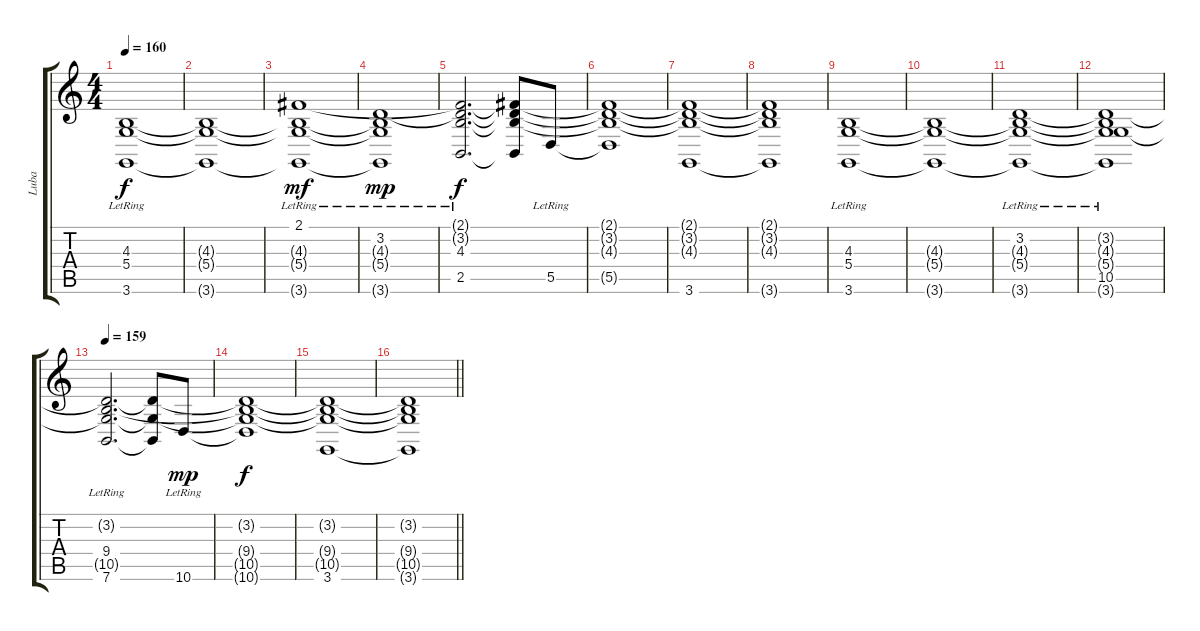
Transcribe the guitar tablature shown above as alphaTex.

\track ("Luba" "Luba") {instrument synthstrings1}
\staff {score tabs}
\tuning (E4 B3 G3 D3 A2 E2) {hide}
\ts (4 4)
\section ("" "")
\tempo 160
\clef g2
\ks c
(4.3{lr} 5.4{lr} 3.6{lr}).1{dy f} |
(4.3{t} 5.4{t} 3.6{t}).1 |
(2.1{lr} 4.3{t} 5.4{t} 3.6{t}).1{dy mf} |
(3.2{lr} 4.3{t} 5.4{t} 3.6{t}).1{dy mp} |
(2.1{t} 3.2{t} 4.3{lr} 2.5{lr}).2{d dy f} (2.1{t} 3.2{t} 4.3{t} 2.5{t}).8 5.5{lr}.8 |
(2.1{t} 3.2{t} 4.3{t} 5.5{t}).1 |
(2.1{t} 3.2{t} 4.3{t} 3.6).1 |
(2.1{t} 3.2{t} 4.3{t} 3.6{t}).1 |
(4.3{lr} 5.4{lr} 3.6{lr}).1 |
(4.3{t} 5.4{t} 3.6{t}).1 |
(3.2{lr} 4.3{t} 5.4{t} 3.6{t}).1 |
(3.2{t} 4.3{t} 5.4{t} 10.5{lr} 3.6{t}).1 |
\tempo 159
(3.2{t} 9.4{lr} 10.5{t} 7.6{lr}).2{d} (3.2{t} 10.5{t} 7.6{t}).8 10.6{lr}.8{dy mp} |
(3.2{t} 9.4{t} 10.5{t} 10.6{t}).1{dy f} |
(3.2{t} 9.4{t} 10.5{t} 3.6).1 |
\barLineRight lightlight
(3.2{t} 9.4{t} 10.5{t} 3.6{t}).1
